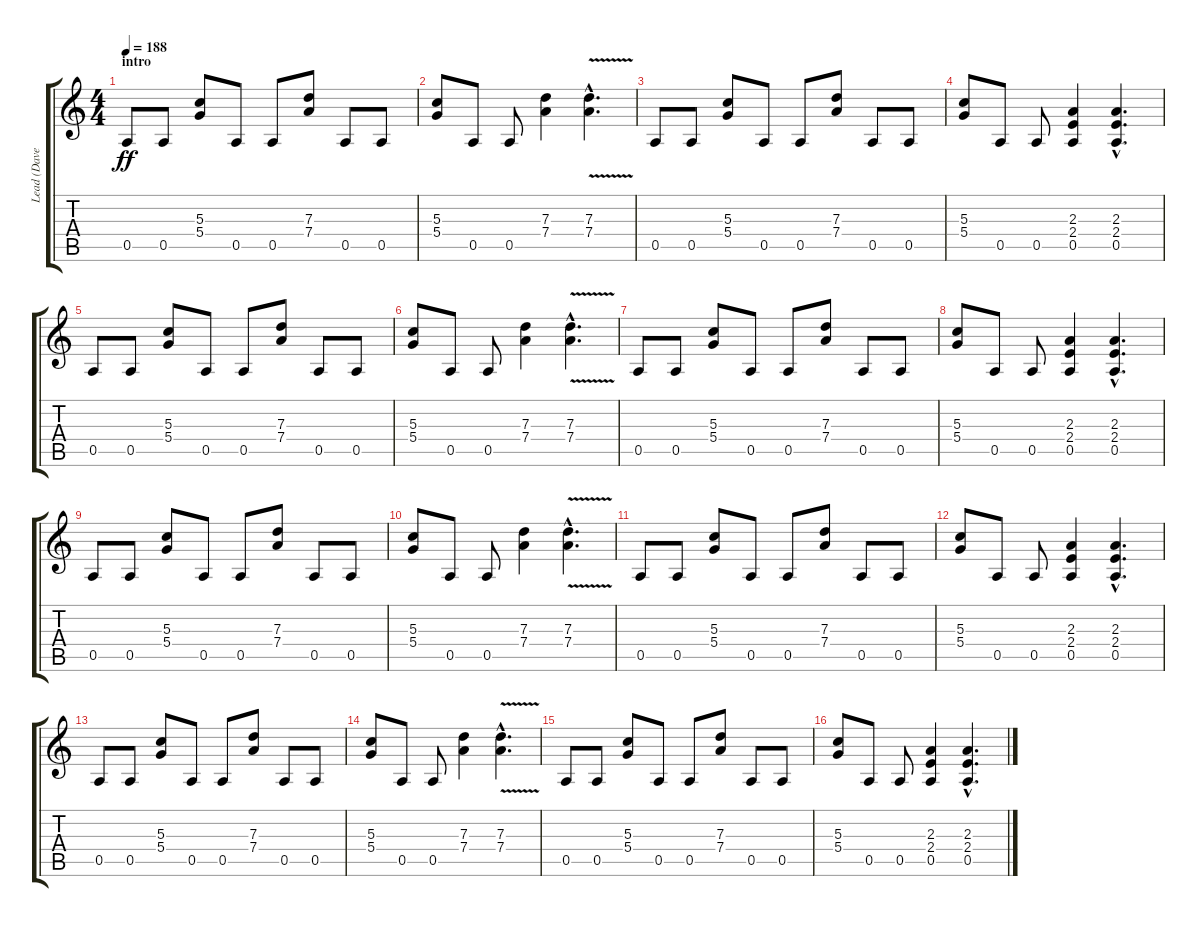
\track ("Lead (Dave)" "Lead (Dave") {instrument distortionguitar}
\staff {score tabs}
\tuning (E4 B3 G3 D3 A2 E2) {hide}
\ts (4 4)
\section ("" "intro")
\tempo 188
\clef g2
\ks c
0.5.8{dy ff instrument distortionguitar} 0.5.8 (5.3 5.4).8 0.5.8 0.5.8 (7.3 7.4).8 0.5.8 0.5.8 |
(5.3 5.4).8 0.5.8 0.5.8 (7.3 7.4).4 (7.3{v hac} 7.4{v hac}).4{d} |
0.5.8 0.5.8 (5.3 5.4).8 0.5.8 0.5.8 (7.3 7.4).8 0.5.8 0.5.8 |
(5.3 5.4).8 0.5.8 0.5.8 (2.3 2.4 0.5).4 (2.3{hac} 2.4{hac} 0.5{hac}).4{d} |
0.5.8 0.5.8 (5.3 5.4).8 0.5.8 0.5.8 (7.3 7.4).8 0.5.8 0.5.8 |
(5.3 5.4).8 0.5.8 0.5.8 (7.3 7.4).4 (7.3{v hac} 7.4{v hac}).4{d} |
0.5.8 0.5.8 (5.3 5.4).8 0.5.8 0.5.8 (7.3 7.4).8 0.5.8 0.5.8 |
(5.3 5.4).8 0.5.8 0.5.8 (2.3 2.4 0.5).4 (2.3{hac} 2.4{hac} 0.5{hac}).4{d} |
0.5.8 0.5.8 (5.3 5.4).8 0.5.8 0.5.8 (7.3 7.4).8 0.5.8 0.5.8 |
(5.3 5.4).8 0.5.8 0.5.8 (7.3 7.4).4 (7.3{v hac} 7.4{v hac}).4{d} |
0.5.8 0.5.8 (5.3 5.4).8 0.5.8 0.5.8 (7.3 7.4).8 0.5.8 0.5.8 |
(5.3 5.4).8 0.5.8 0.5.8 (2.3 2.4 0.5).4 (2.3{hac} 2.4{hac} 0.5{hac}).4{d} |
0.5.8 0.5.8 (5.3 5.4).8 0.5.8 0.5.8 (7.3 7.4).8 0.5.8 0.5.8 |
(5.3 5.4).8 0.5.8 0.5.8 (7.3 7.4).4 (7.3{v hac} 7.4{v hac}).4{d} |
0.5.8 0.5.8 (5.3 5.4).8 0.5.8 0.5.8 (7.3 7.4).8 0.5.8 0.5.8 |
(5.3 5.4).8 0.5.8 0.5.8 (2.3 2.4 0.5).4 (2.3{hac} 2.4{hac} 0.5{hac}).4{d}
